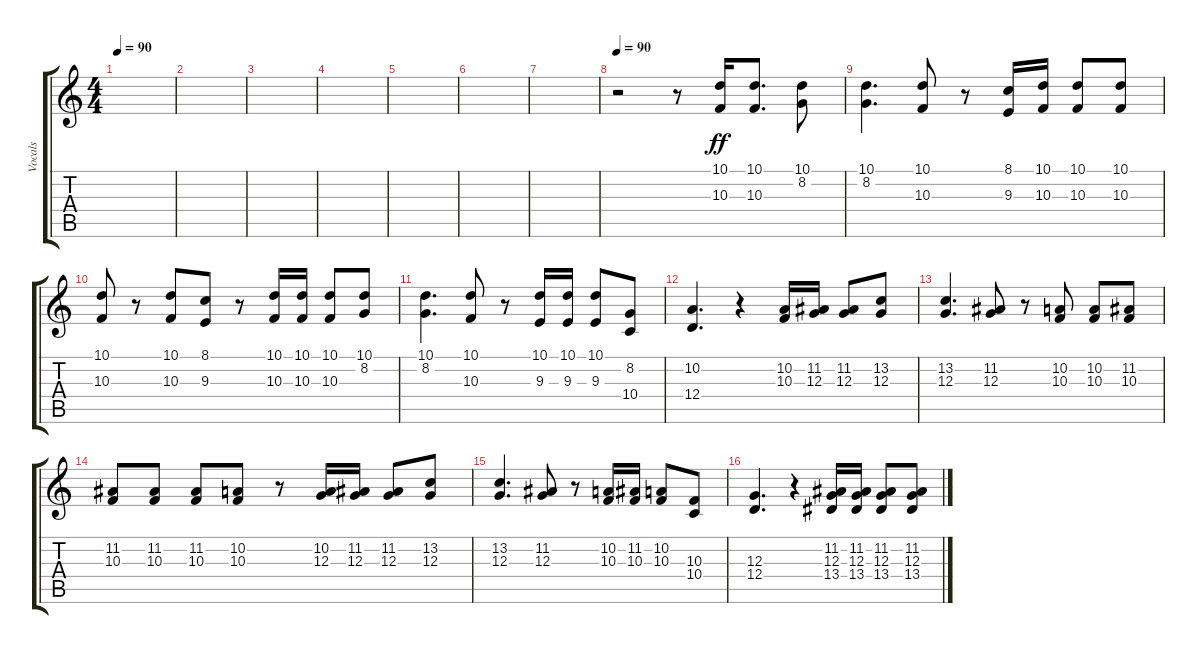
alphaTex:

\track ("Vocals" "Vocals") {instrument lead3calliope}
\staff {score tabs}
\tuning (E4 B3 G3 D3 A2 E2) {hide}
\ts (4 4)
\tempo 90
\clef g2
\ks c
|
|
|
|
|
|
|
\tempo 90
r.2 r.8 (10.1 10.3).16{dy ff} (10.1 10.3).8{d} (10.1 8.2).8 |
(10.1 8.2).4{d} (10.1 10.3).8 r.8 (8.1 9.3).16 (10.1 10.3).16 (10.1 10.3).8 (10.1 10.3).8 |
(10.1 10.3).8 r.8 (10.1 10.3).8 (8.1 9.3).8 r.8 (10.1 10.3).16 (10.1 10.3).16 (10.1 10.3).8 (10.1 8.2).8 |
(10.1 8.2).4{d} (10.1 10.3).8 r.8 (10.1 9.3).16 (10.1 9.3).16 (10.1 9.3).8 (8.2 10.4).8 |
(10.2 12.4).4{d} r.4 (10.2 10.3).16 (11.2 12.3).16 (11.2 12.3).8 (13.2 12.3).8 |
(13.2 12.3).4{d} (11.2 12.3).8 r.8 (10.2 10.3).8 (10.2 10.3).8 (11.2 10.3).8 |
(11.2 10.3).8 (11.2 10.3).8 (11.2 10.3).8 (10.2 10.3).8 r.8 (10.2 12.3).16 (11.2 12.3).16 (11.2 12.3).8 (13.2 12.3).8 |
(13.2 12.3).4{d} (11.2 12.3).8 r.8 (10.2 10.3).16 (11.2 10.3).16 (10.2 10.3).8 (10.3 10.4).8 |
(12.3 12.4).4{d} r.4 (11.2 12.3 13.4).16 (11.2 12.3 13.4).16 (11.2 12.3 13.4).8 (11.2 12.3 13.4).8
